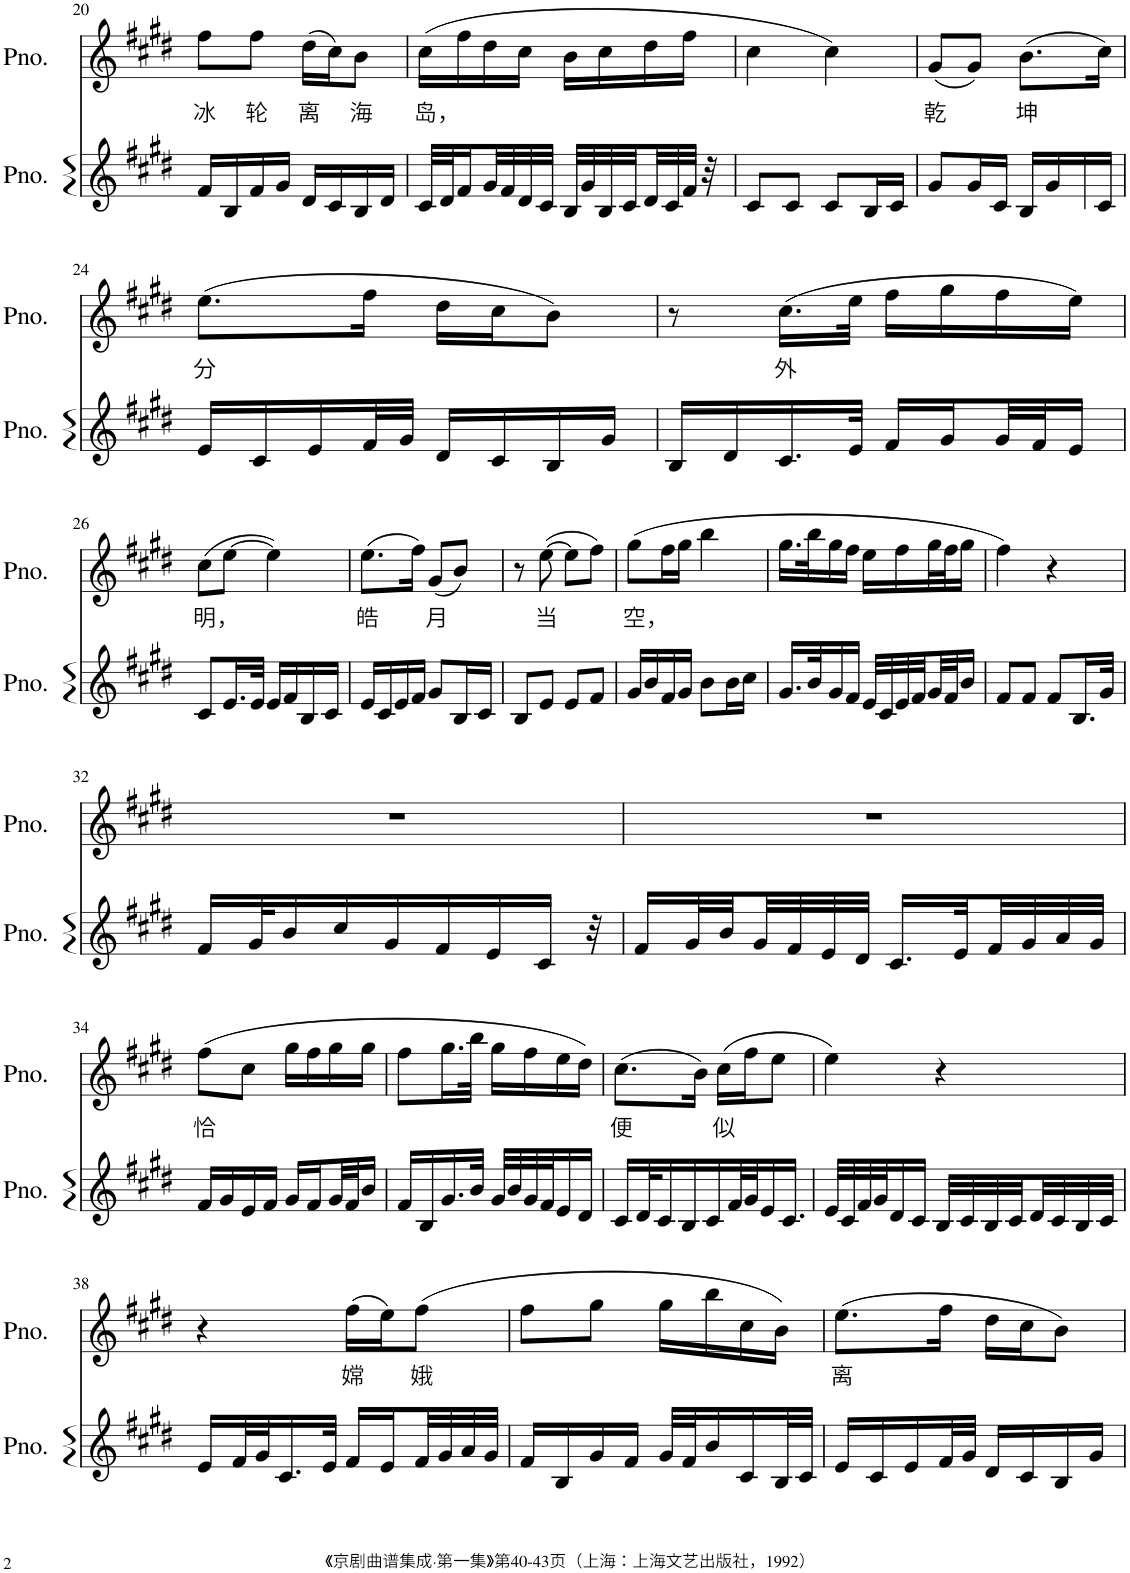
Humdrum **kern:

**kern	**kern	**text
*part2	*part1	*part1
*staff2	*staff1	*staff1
*I"Piano	*I"Piano	*
*I'Pno.	*I'Pno.	*
!!LO:PB:g=z
*clefG2	*clefG2	*
*k[f#c#g#d#]	*k[f#c#g#d#]	*
*M2/4	*M2/4	*
=20	=20	=20
!	!	!LO:LY:b
16f#/LL	8ff#\L	冰
16B/	.	.
!	!	!LO:LY:b
16f#/	8ff#\J	轮
16g#/JJ	.	.
!	!	!LO:LY:b
16d#/LL	(16dd#\LL	离
16c#/	16cc#\J)	.
!	!	!LO:LY:b
16B/	8b\J	海
16d#/JJ	.	.
=21	=21	=21
!	!	!LO:LY:b
32c#/LLL	(16cc#\LL	岛，
32d#/J	.	.
16f#/	16ff#\	.
32g#/L	16dd#\	.
32f#/	.	.
32d#/	16cc#\JJ	.
32c#/JJJ	.	.
32B/LLL	16b\LL	.
32g#/	.	.
32B/	16cc#\	.
32c#/	.	.
32d#/	16dd#\	.
32c#/	.	.
32f#/JJJ	16ff#\JJ	.
32r	.	.
=22	=22	=22
8c#/L	4cc#\	.
8c#/J	.	.
8c#/L	4cc#\)	.
16B/L	.	.
16c#/JJ	.	.
=23	=23	=23
!	!	!LO:LY:b
8g#/L	(8g#/L	乾
16g#/L	8g#/J)	.
16c#/JJ	.	.
!	!	!LO:LY:b
16B/LL	(8.b\L	坤
16g#/	.	.
16B/	.	.
16c#/JJ	16cc#\Jk)	.
!!LO:LB:g=z
=24	=24	=24
!	!	!LO:LY:b
16e/LL	(8.ee\L	分
16c#/	.	.
16e/	.	.
32f#/L	16ff#\Jk	.
32g#/JJJ	.	.
16d#/LL	16dd#\LL	.
16c#/	16cc#\J	.
16B/	8b\J)	.
16g#/JJ	.	.
=25	=25	=25
16B/LL	8r	.
16d#/	.	.
!	!	!LO:LY:b
16.c#/	(16.cc#\LL	外
32e/JJk	32ee\JJk	.
16f#/LL	16ff#\LL	.
16g#/	16gg#\	.
32g#/L	16ff#\	.
32f#/J	.	.
16e/JJ	16ee\JJ)	.
!!LO:LB:g=z
=26	=26	=26
!	!	!LO:LY:b
8c#/L	(8cc#\L	明，
16.e/L	[8ee\J	.
32e/JJk	.	.
16e/LL	4ee\])	.
16f#/	.	.
16B/	.	.
16c#/JJ	.	.
=27	=27	=27
!	!	!LO:LY:b
16e/LL	(8.ee\L	皓
16c#/	.	.
16e/	.	.
16f#/JJ	16ff#\Jk)	.
!	!	!LO:LY:b
8g#/L	(8g#/L	月
16B/L	8b/J)	.
16c#/JJ	.	.
=28	=28	=28
8B/L	8r	.
!	!	!LO:LY:b
8e/J	([8ee\	当
8e/L	8ee\L]	.
8f#/J	8ff#\J)	.
=29	=29	=29
!	!	!LO:LY:b
16g#/LL	(8gg#\L	空，
16b/	.	.
16f#/	16ff#\L	.
16g#/JJ	16gg#\JJ	.
8b\L	4bb\	.
16b\L	.	.
16cc#\JJ	.	.
=30	=30	=30
16.g#/LL	16.gg#\LL	.
32b/K	32bb\K	.
16g#/	16gg#\	.
16f#/JJ	16ff#\JJ	.
32e/LLL	16ee\LL	.
32c#/	.	.
32e/	16ff#\	.
32f#/	.	.
32g#/	32gg#\L	.
32f#/J	32ff#\J	.
16b/JJ	16gg#\JJ	.
=31	=31	=31
8f#/L	4ff#\)	.
8f#/J	.	.
8f#/L	4r	.
16.B/L	.	.
32g#/JJk	.	.
!!LO:LB:g=z
=32	=32	=32
16f#/LL	2r	.
32g#/K	.	.
16b/	.	.
16cc#/	.	.
16g#/	.	.
16f#/	.	.
16e/	.	.
16c#/JJ	.	.
32r	.	.
=33	=33	=33
16f#/LL	2r	.
32g#/L	.	.
32b/	.	.
32g#/	.	.
32f#/	.	.
32e/	.	.
32d#/JJJ	.	.
16.c#/LL	.	.
32e/L	.	.
32f#/	.	.
32g#/	.	.
32a/	.	.
32g#/JJJ	.	.
!!LO:LB:g=z
=34	=34	=34
!	!	!LO:LY:b
16f#/LL	(8ff#\L	恰
16g#/	.	.
16e/	8cc#\J	.
16f#/JJ	.	.
16g#/LL	16gg#\LL	.
16f#/	16ff#\	.
32g#/L	16gg#\	.
32f#/J	.	.
16b/JJ	16gg#\JJ	.
=35	=35	=35
16f#/LL	8ff#\L	.
16B/	.	.
16.g#/	16.gg#\L	.
32b/JJk	32bb\JJk	.
32g#/LLL	16gg#\LL	.
32b/	.	.
32g#/	16ff#\	.
32f#/J	.	.
16e/	16ee\	.
16d#/JJ	16dd#\JJ)	.
=36	=36	=36
!	!	!LO:LY:b
16c#/LL	(8.cc#\L	便
32d#/K	.	.
16c#/	.	.
16B/	.	.
.	16b\Jk)	.
16c#/	.	.
!	!	!LO:LY:b
.	(16cc#\LL	似
32f#/L	.	.
32g#/J	16ff#\J	.
16e/	.	.
.	8ee\J	.
16.c#/JJ	.	.
=37	=37	=37
32e/LLL	4ee\)	.
32c#/	.	.
32f#/	.	.
32g#/J	.	.
16d#/	.	.
16c#/JJ	.	.
32B/LLL	4r	.
32c#/	.	.
32B/	.	.
32c#/	.	.
32d#/	.	.
32c#/	.	.
32B/	.	.
32c#/JJJ	.	.
!!LO:LB:g=z
=38	=38	=38
16e/LL	4r	.
32f#/L	.	.
32g#/J	.	.
16.c#/	.	.
32e/JJk	.	.
!	!	!LO:LY:b
16f#/LL	(16ff#\LL	嫦
16e/	16ee\J)	.
!	!	!LO:LY:b
32f#/L	(8ff#\J	娥
32g#/	.	.
32a/	.	.
32g#/JJJ	.	.
=39	=39	=39
16f#/LL	8ff#\L	.
16B/	.	.
16g#/	8gg#\J	.
16f#/JJ	.	.
32g#/LLL	16gg#\LL	.
32f#/J	.	.
16b/	16bb\	.
16c#/	16cc#\	.
32B/L	16b\JJ)	.
32c#/JJJ	.	.
=40	=40	=40
!	!	!LO:LY:b
16e/LL	(8.ee\L	离
16c#/	.	.
16e/	.	.
32f#/L	16ff#\Jk	.
32g#/JJJ	.	.
16d#/LL	16dd#\LL	.
16c#/	16cc#\J	.
16B/	8b\J)	.
16g#/JJ	.	.
=	=	=
*-	*-	*-
